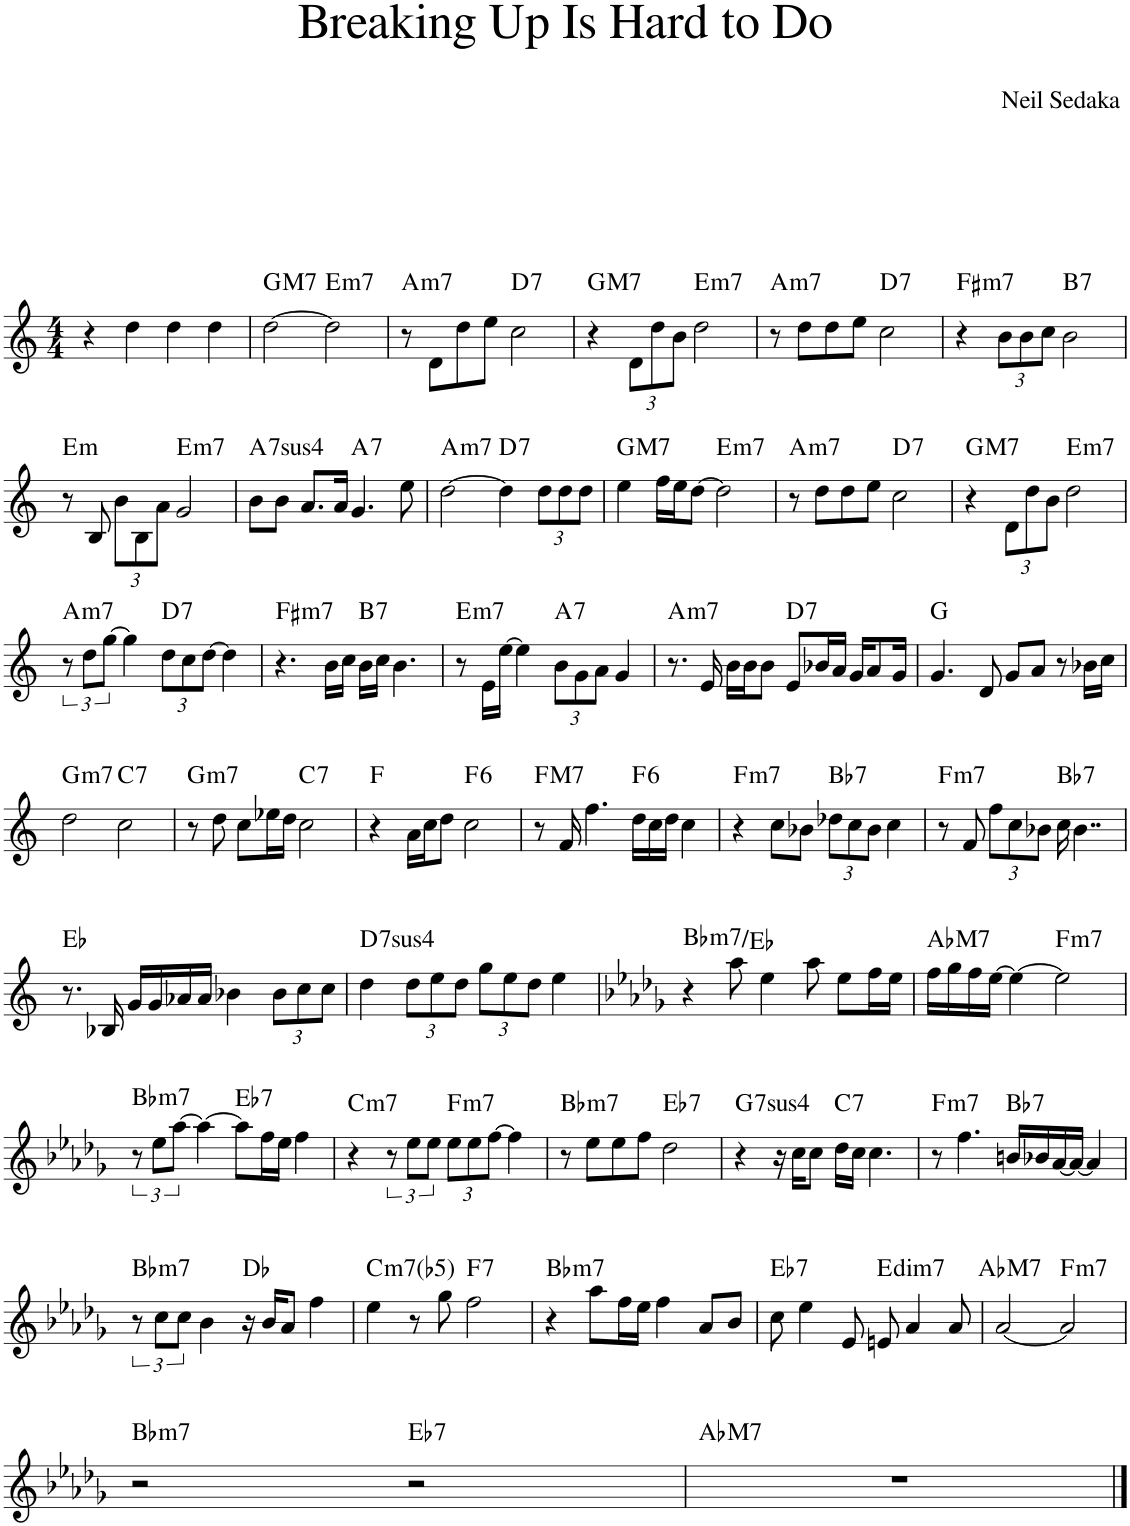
**kern	**harte
*part1	*part1
*staff1	*
*I"Piano	*
*I'Pno.	*
*clefG2	*
*k[]	*
*M4/4	*
=1	=1
4r	.
4dd\	.
4dd\	.
4dd\	.
=2	=2
!	!LO:H:kt=M7
[2dd\	G:maj7
!	!LO:H:kt=m7
2dd\]	E:min7
=3	=3
!	!LO:H:kt=m7
8r	A:min7
8d\L	.
8dd\	.
8ee\J	.
!	!LO:H:kt=7
2cc\	D:7
=4	=4
!	!LO:H:kt=M7
4r	G:maj7
*Xbrackettup	*
12d\L	.
12dd\	.
12b\J	.
!	!LO:H:kt=m7
2dd\	E:min7
=5	=5
!	!LO:H:kt=m7
8r	A:min7
8dd\L	.
8dd\	.
8ee\J	.
!	!LO:H:kt=7
2cc\	D:7
=6	=6
!	!LO:H:kt=m7
4r	F#:min7
12b\L	.
12b\	.
12cc\J	.
!	!LO:H:kt=7
2b\	B:7
!!LO:LB:g=z
=7	=7
!	!LO:H:kt=m
8r	E:min
8B/	.
12b\L	.
12B\	.
12a\J	.
!	!LO:H:kt=m7
2g/	E:min7
=8	=8
!	!LO:H:kt=74
8b\L	A:sus4(7)
8b\J	.
8.a/L	.
16a/Jk	.
!	!LO:H:kt=7
4.g/	A:7
8ee\	.
=9	=9
!	!LO:H:kt=m7
[2dd\	A:min7
!	!LO:H:kt=7
4dd\]	D:7
12dd\L	.
12dd\	.
12dd\J	.
=10	=10
!	!LO:H:kt=M7
4ee\	G:maj7
16ff\LL	.
16ee\J	.
[8dd\J	.
!	!LO:H:kt=m7
2dd\]	E:min7
=11	=11
!	!LO:H:kt=m7
8r	A:min7
8dd\L	.
8dd\	.
8ee\J	.
!	!LO:H:kt=7
2cc\	D:7
=12	=12
!	!LO:H:kt=M7
4r	G:maj7
12d\L	.
12dd\	.
12b\J	.
!	!LO:H:kt=m7
2dd\	E:min7
!!LO:LB:g=z
=13	=13
*brackettup	*
!	!LO:H:kt=m7
12r	A:min7
12dd\L	.
[12gg\J	.
4gg\]	.
*Xbrackettup	*
!	!LO:H:kt=7
12dd\L	D:7
12cc\	.
[12dd\J	.
4dd\]	.
=14	=14
!	!LO:H:kt=m7
4.r	F#:min7
16b\LL	.
16cc\JJ	.
!	!LO:H:kt=7
16b\LL	B:7
16cc\JJ	.
4.b\	.
=15	=15
!	!LO:H:kt=m7
8r	E:min7
16e\LL	.
[16ee\JJ	.
4ee\]	.
!	!LO:H:kt=7
12b\L	A:7
12g\	.
12a\J	.
4g/	.
=16	=16
!	!LO:H:kt=m7
8.r	A:min7
16e/	.
16b\LL	.
16b\J	.
8b\J	.
!	!LO:H:kt=7
8e/L	D:7
16b-X/L	.
16a/JJ	.
16g/KL	.
8a/	.
16g/Jk	.
=17	=17
4.g/	G:maj
8d/	.
8g/L	.
8a/J	.
8r	.
16b-X\LL	.
16cc\JJ	.
!!LO:LB:g=z
=18	=18
!	!LO:H:kt=m7
2dd\	G:min7
!	!LO:H:kt=7
2cc\	C:7
=19	=19
!	!LO:H:kt=m7
8r	G:min7
8dd\	.
8cc\L	.
16ee-X\L	.
16dd\JJ	.
!	!LO:H:kt=7
2cc\	C:7
=20	=20
4r	F:maj
16a\LL	.
16cc\J	.
8dd\J	.
!	!LO:H:kt=6
2cc\	F:maj6
=21	=21
!	!LO:H:kt=M7
8r	F:maj7
16f/	.
4.ff\	.
!	!LO:H:kt=6
16dd\LL	F:maj6
16cc\	.
16dd\JJ	.
4cc\	.
=22	=22
!	!LO:H:kt=m7
4r	F:min7
8cc\L	.
8b-X\J	.
!	!LO:H:kt=7
12dd-X\L	Bb:7
12cc\	.
12b-\J	.
4cc\	.
=23	=23
!	!LO:H:kt=m7
8r	F:min7
8f/	.
12ff\L	.
12cc\	.
12b-X\J	.
!	!LO:H:kt=7
16cc\	Bb:7
4..b-\	.
!!LO:LB:g=z
=24	=24
8.r	Eb:maj
16B-X/	.
16g/LL	.
16g/	.
16a-X/	.
16a-/JJ	.
4b-X\	.
12b-\L	.
12cc\	.
12cc\J	.
=25	=25
!	!LO:H:kt=74
4dd\	D:sus4(7)
12dd\L	.
12ee\	.
12dd\J	.
12gg\L	.
12ee\	.
12dd\J	.
4ee\	.
=26	=26
*k[b-e-a-d-g-]	*
!	!LO:H:kt=m7
4r	Bb:min7/4
8aa-\	.
4ee-\	.
8aa-\	.
8ee-\L	.
16ff\L	.
16ee-\JJ	.
=27	=27
!	!LO:H:kt=M7
16ff\LL	Ab:maj7
16gg-\	.
16ff\	.
[16ee-\JJ	.
4ee-\_	.
!	!LO:H:kt=m7
2ee-\]	F:min7
!!LO:LB:g=z
=28	=28
*brackettup	*
!	!LO:H:kt=m7
12r	Bb:min7
12ee-\L	.
[12aa-\J	.
4aa-\_	.
!	!LO:H:kt=7
8aa-\L]	Eb:7
16ff\L	.
16ee-\JJ	.
4ff\	.
=29	=29
!	!LO:H:kt=m7
4r	C:min7
12r	.
12ee-\L	.
12ee-\J	.
*Xbrackettup	*
!	!LO:H:kt=m7
12ee-\L	F:min7
12ee-\	.
[12ff\J	.
4ff\]	.
=30	=30
!	!LO:H:kt=m7
8r	Bb:min7
8ee-\L	.
8ee-\	.
8ff\J	.
!	!LO:H:kt=7
2dd-\	Eb:7
=31	=31
!	!LO:H:kt=74
4r	G:sus4(7)
16r	.
16cc\KL	.
8cc\J	.
!	!LO:H:kt=7
16dd-\LL	C:7
16cc\JJ	.
4.cc\	.
=32	=32
!	!LO:H:kt=m7
8r	F:min7
4.ff\	.
!	!LO:H:kt=7
16bn/LL	Bb:7
16b-X/	.
[16a-/	.
16a-/JJ_	.
4a-/]	.
!!LO:LB:g=z
=33	=33
*brackettup	*
!	!LO:H:kt=m7
12r	Bb:min7
12cc\L	.
12cc\J	.
4b-\	.
16r	Db:maj
16b-/KL	.
8a-/J	.
4ff\	.
=34	=34
!	!LO:H:kt=m7(b5)
4ee-\	C:hdim7
8r	.
8gg-\	.
!	!LO:H:kt=7
2ff\	F:7
=35	=35
!	!LO:H:kt=m7
4r	Bb:min7
8aa-\L	.
16ff\L	.
16ee-\JJ	.
4ff\	.
8a-/L	.
8b-/J	.
=36	=36
!	!LO:H:kt=7
8cc\	Eb:7
4ee-\	.
8e-/	.
!	!LO:H:kt=dim7
8en/	E:dim7
4a-/	.
8a-/	.
=37	=37
!	!LO:H:kt=M7
[2a-/	Ab:maj7
!	!LO:H:kt=m7
2a-/]	F:min7
!!LO:LB:g=z
=38	=38
!	!LO:H:kt=m7
2r	Bb:min7
!	!LO:H:kt=7
2r	Eb:7
=39	=39
!	!LO:H:kt=M7
1r	Ab:maj7
==	==
*-	*-
